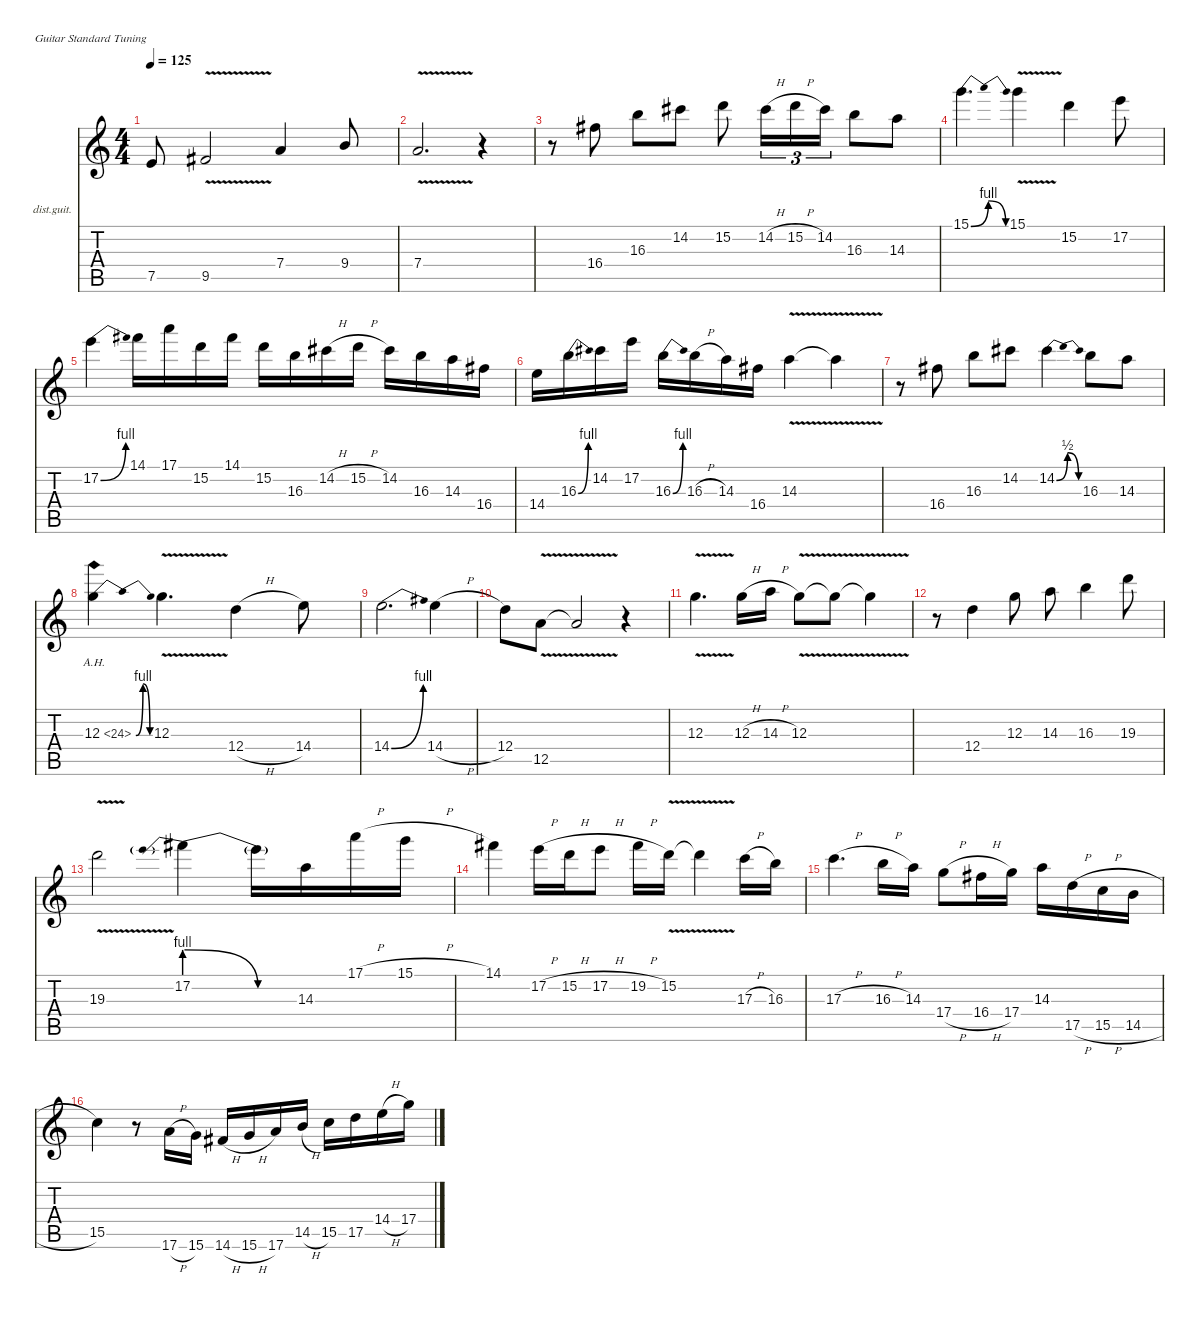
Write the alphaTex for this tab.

\defaultSystemsLayout 4
\hideDynamics
\bracketExtendMode nobrackets
\firstSystemTrackNameOrientation horizontal
\otherSystemsTrackNameOrientation horizontal
\track ("Vinnie Moore" "dist.guit.") {instrument distortionguitar}
\staff {score tabs}
\tuning (E4 B3 G3 D3 A2 E2)
\ts (4 4)
\tempo 125
\clef g2
\ks c
7.5.8{dy f beam Up} 9.5{v acc #}.2{beam Up} 7.4.4{beam Up} 9.4.8{beam Up} |
7.4{v}.2{d beam Up} r.4{beam Up} |
r.8{beam Down} 16.4{acc #}.8{beam Down} 16.3.8{beam Down} 14.2{acc #}.8{beam Down} 15.2.8{beam Down} 14.2{h acc #}.16{tu (3 2) beam Down} 15.2{h}.16{tu (3 2) beam Down} 14.2{acc #}.16{tu (3 2) beam Down} 16.3.8{beam Down} 14.3.8{beam Down} |
15.1{be (bendrelease 0 0 15 4 45 4 60 0)}.4{d beam Down} 15.1{v}.4{beam Down} 15.2.4{beam Down} 17.2.8{beam Down} |
17.2{be (bend 0 0 30 4)}.4{beam Down} 14.1{acc #}.16{beam Down} 17.1.16{beam Down} 15.2.16{beam Down} 14.1{acc #}.16{beam Down} 15.2.16{beam Down} 16.3.16{beam Down} 14.2{h acc #}.16{beam Down} 15.2{h}.16{beam Down} 14.2{acc #}.16{beam Down} 16.3.16{beam Down} 14.3.16{beam Down} 16.4{acc #}.16{beam Down} |
14.4.16{beam Down} 16.3{be (bend 0 0 30 4)}.16{beam Down} 14.2{acc #}.16{beam Down} 17.2.16{beam Down} 16.3{be (bend 0 0 30 4)}.16{beam Down} 16.3{h}.16{beam Down} 14.3.16{beam Down} 16.4{acc #}.16{beam Down} 14.3{v}.4{beam Down} 14.3{v t}.4{beam Down} |
r.8{beam Down} 16.4{acc #}.8{beam Down} 16.3.8{beam Down} 14.2{acc #}.8{beam Down} 14.2{be (bendrelease 0 0 15 2 30 2 45 0) acc #}.4{beam Down} 16.3.8{beam Down} 14.3.8{beam Down} |
12.3{be (bendrelease 0 0 15 4 30 4 45 0) ah 12}.4{beam Down} 12.3{v}.4{d beam Down} 12.4{h}.4{beam Down} 14.4.8{beam Down} |
14.4{be (bend 0 0 9.999999599999999 4)}.2{d beam Down} 14.4{h}.4{beam Down} |
12.4.8{beam Down} 12.5{v}.8{beam Down} 12.5{v t}.2{beam Up} r.4{beam Up} |
12.3{v}.4{d beam Down} 12.3{h}.16{beam Down} 14.3{h}.16{beam Down} 12.3{v}.8{beam Down} 12.3{v t}.8{beam Down} 12.3{v t}.4{beam Down} |
r.8{beam Down} 12.4.4{beam Down} 12.3.8{beam Down} 14.3.8{beam Down} 16.3.4{beam Down} 19.3.8{beam Down} |
19.3{v}.2{beam Down} 17.2{be (prebendrelease 0 4 60 0)}.4{beam Down} 17.2{be (hold 0 0 60 0) t}.16{beam Down} 14.3.16{beam Down} 17.1{h}.16{beam Down} 15.1{h}.16{beam Down} |
14.1{acc #}.4{beam Down} 17.2{h}.16{beam Down} 15.2{h}.16{beam Down} 17.2{h}.8{beam Down} 19.2{h acc #}.16{beam Down} 15.2{v}.16{beam Down} 15.2{v t}.4{beam Down} 17.3{h}.16{beam Down} 16.3.16{beam Down} |
17.3{h}.4{d beam Down} 16.3{h}.16{beam Down} 14.3.16{beam Down} 17.4{h}.8{beam Down} 16.4{h acc #}.16{beam Down} 17.4.16{beam Down} 14.3.16{beam Down} 17.5{h}.16{beam Down} 15.5{h}.16{beam Down} 14.5{h}.16{beam Down} |
15.5.4{beam Down} r.8{beam Down} 17.6{h}.16{beam Up} 15.6.16{beam Up} 14.6{h acc #}.16{beam Up} 15.6{h}.16{beam Up} 17.6.16{beam Up} 14.5{h}.16{beam Up} 15.5.16{beam Down} 17.5.16{beam Down} 14.4{h}.16{beam Down} 17.4.16{beam Down}
